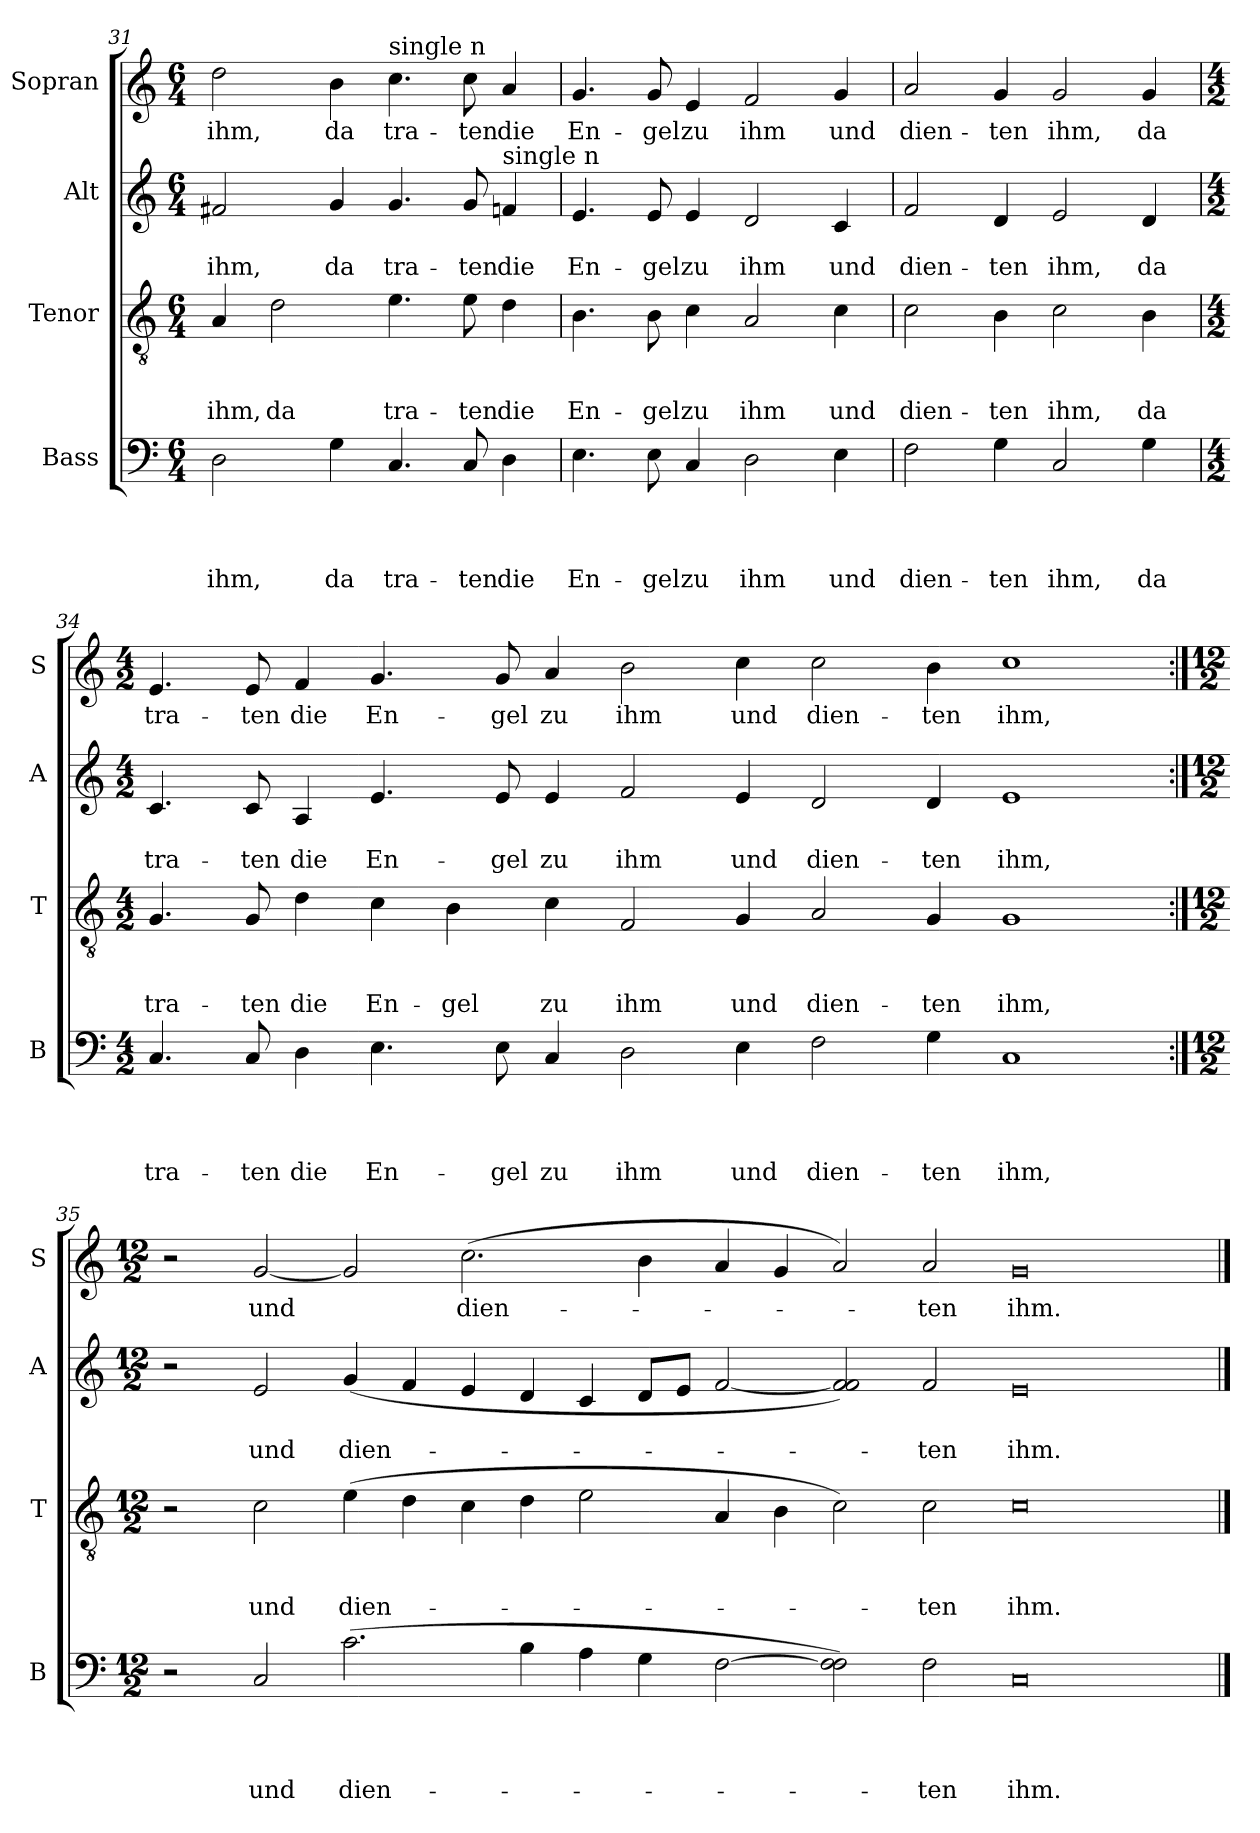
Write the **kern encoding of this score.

**kern	**text	**text	**text	**text	**kern	**text	**text	**text	**kern	**text	**text	**kern	**text
*part4	*part4	*part4	*part4	*part4	*part3	*part3	*part3	*part3	*part2	*part2	*part2	*part1	*part1
*staff4	*staff4	*staff4	*staff4	*staff4	*staff3	*staff3	*staff3	*staff3	*staff2	*staff2	*staff2	*staff1	*staff1
*I"Bass	*	*	*	*	*I"Tenor	*	*	*	*I"Alt	*	*	*I"Sopran	*
*I'B	*	*	*	*	*I'T	*	*	*	*I'A	*	*	*I'S	*
*clefF4	*	*	*	*	*clefGv2	*	*	*	*clefG2	*	*	*clefG2	*
*k[]	*	*	*	*	*k[]	*	*	*	*k[]	*	*	*k[]	*
*C:	*	*	*	*	*C:	*	*	*	*C:	*	*	*C:	*
*M6/4	*	*	*	*	*M6/4	*	*	*	*M6/4	*	*	*M6/4	*
=31	=31	=31	=31	=31	=31	=31	=31	=31	=31	=31	=31	=31	=31
!	!	!	!	!LO:LY:b	!	!	!	!LO:LY:b	!	!	!LO:LY:b	!	!LO:LY:b
2D\	.	.	.	ihm,	4A/	.	.	ihm,	2f#X/	.	ihm,	2dd\	ihm,
!	!	!	!	!	!	!	!	!LO:LY:b	!	!	!	!	!
.	.	.	.	.	2d\	.	.	da	.	.	.	.	.
!	!	!	!	!LO:LY:b	!	!	!	!	!	!	!LO:LY:b	!	!LO:LY:b
4G\	.	.	.	da	.	.	.	.	4g/	.	da	4b\	da
!	!	!	!	!	!	!	!	!	!	!	!	!LO:TX:a:t=single n	!
!	!	!	!	!LO:LY:b	!	!	!	!LO:LY:b	!	!	!LO:LY:b	!	!LO:LY:b
4.C/	.	.	.	tra-	4.e\	.	.	tra-	4.g/	.	tra-	4.cc\	tra-
!	!	!	!	!LO:LY:b	!	!	!	!LO:LY:b	!	!	!LO:LY:b	!	!LO:LY:b
8C/	.	.	.	-ten	8e\	.	.	-ten	8g/	.	-ten	8cc\	-ten
!	!	!	!	!	!	!	!	!	!LO:TX:a:t=single n	!	!	!	!
!	!	!	!	!LO:LY:b	!	!	!	!LO:LY:b	!	!	!LO:LY:b	!	!LO:LY:b
4D\	.	.	.	die	4d\	.	.	die	4f/	.	die	4a/	die
=32	=32	=32	=32	=32	=32	=32	=32	=32	=32	=32	=32	=32	=32
!	!	!	!	!LO:LY:b	!	!	!	!LO:LY:b	!	!	!LO:LY:b	!	!LO:LY:b
4.E\	.	.	.	En-	4.B\	.	.	En-	4.e/	.	En-	4.g/	En-
!	!	!	!	!LO:LY:b	!	!	!	!LO:LY:b	!	!	!LO:LY:b	!	!LO:LY:b
8E\	.	.	.	-gel	8B\	.	.	-gel	8e/	.	-gel	8g/	-gel
!	!	!	!	!LO:LY:b	!	!	!	!LO:LY:b	!	!	!LO:LY:b	!	!LO:LY:b
4C/	.	.	.	zu	4c\	.	.	zu	4e/	.	zu	4e/	zu
!	!	!	!	!LO:LY:b	!	!	!	!LO:LY:b	!	!	!LO:LY:b	!	!LO:LY:b
2D\	.	.	.	ihm	2A/	.	.	ihm	2d/	.	ihm	2f/	ihm
!	!	!	!	!LO:LY:b	!	!	!	!LO:LY:b	!	!	!LO:LY:b	!	!LO:LY:b
4E\	.	.	.	und	4c\	.	.	und	4c/	.	und	4g/	und
=33	=33	=33	=33	=33	=33	=33	=33	=33	=33	=33	=33	=33	=33
!	!	!	!	!LO:LY:b	!	!	!	!LO:LY:b	!	!	!LO:LY:b	!	!LO:LY:b
2F\	.	.	.	dien-	2c\	.	.	dien-	2f/	.	dien-	2a/	dien-
!	!	!	!	!LO:LY:b	!	!	!	!LO:LY:b	!	!	!LO:LY:b	!	!LO:LY:b
4G\	.	.	.	-ten	4B\	.	.	-ten	4d/	.	-ten	4g/	-ten
!	!	!	!	!LO:LY:b	!	!	!	!LO:LY:b	!	!	!LO:LY:b	!	!LO:LY:b
2C/	.	.	.	ihm,	2c\	.	.	ihm,	2e/	.	ihm,	2g/	ihm,
!	!	!	!	!LO:LY:b	!	!	!	!LO:LY:b	!	!	!LO:LY:b	!	!LO:LY:b
4G\	.	.	.	da	4B\	.	.	da	4d/	.	da	4g/	da
!!LO:PB:g=z
=34	=34	=34	=34	=34	=34	=34	=34	=34	=34	=34	=34	=34	=34
*M4/2	*	*	*	*	*M4/2	*	*	*	*M4/2	*	*	*M4/2	*
!	!	!	!	!LO:LY:b	!	!	!	!LO:LY:b	!	!	!LO:LY:b	!	!LO:LY:b
4.C/	.	.	.	tra-	4.G/	.	.	tra-	4.c/	.	tra-	4.e/	tra-
!	!	!	!	!LO:LY:b	!	!	!	!LO:LY:b	!	!	!LO:LY:b	!	!LO:LY:b
8C/	.	.	.	-ten	8G/	.	.	-ten	8c/	.	-ten	8e/	-ten
!	!	!	!	!LO:LY:b	!	!	!	!LO:LY:b	!	!	!LO:LY:b	!	!LO:LY:b
4D\	.	.	.	die	4d\	.	.	die	4A/	.	die	4f/	die
!	!	!	!	!LO:LY:b	!	!	!	!LO:LY:b	!	!	!LO:LY:b	!	!LO:LY:b
4.E\	.	.	.	En-	4c\	.	.	En-	4.e/	.	En-	4.g/	En-
!	!	!	!	!	!	!	!	!LO:LY:b	!	!	!	!	!
.	.	.	.	.	4B\	.	.	-gel	.	.	.	.	.
!	!	!	!	!LO:LY:b	!	!	!	!	!	!	!LO:LY:b	!	!LO:LY:b
8E\	.	.	.	-gel	.	.	.	.	8e/	.	-gel	8g/	-gel
!	!	!	!	!LO:LY:b	!	!	!	!LO:LY:b	!	!	!LO:LY:b	!	!LO:LY:b
4C/	.	.	.	zu	4c\	.	.	zu	4e/	.	zu	4a/	zu
!	!	!	!	!LO:LY:b	!	!	!	!LO:LY:b	!	!	!LO:LY:b	!	!LO:LY:b
2D\	.	.	.	ihm	2F/	.	.	ihm	2f/	.	ihm	2b\	ihm
!	!	!	!	!LO:LY:b	!	!	!	!LO:LY:b	!	!	!LO:LY:b	!	!LO:LY:b
4E\	.	.	.	und	4G/	.	.	und	4e/	.	und	4cc\	und
!	!	!	!	!LO:LY:b	!	!	!	!LO:LY:b	!	!	!LO:LY:b	!	!LO:LY:b
2F\	.	.	.	dien-	2A/	.	.	dien-	2d/	.	dien-	2cc\	dien-
!	!	!	!	!LO:LY:b	!	!	!	!LO:LY:b	!	!	!LO:LY:b	!	!LO:LY:b
4G\	.	.	.	-ten	4G/	.	.	-ten	4d/	.	-ten	4b\	-ten
!	!	!	!	!LO:LY:b	!	!	!	!LO:LY:b	!	!	!LO:LY:b	!	!LO:LY:b
1C	.	.	.	ihm,	1G	.	.	ihm,	1e	.	ihm,	1cc	ihm,
=35:|!	=35:|!	=35:|!	=35:|!	=35:|!	=35:|!	=35:|!	=35:|!	=35:|!	=35:|!	=35:|!	=35:|!	=35:|!	=35:|!
*M12/2	*	*	*	*	*M12/2	*	*	*	*M12/2	*	*	*M12/2	*
2r	.	.	.	.	2r	.	.	.	2r	.	.	2r	.
!	!	!	!	!LO:LY:b	!	!	!	!LO:LY:b	!	!	!LO:LY:b	!	!LO:LY:b
2C/	.	.	.	und	2c\	.	.	und	2e/	.	und	[<2g/	und
!	!	!	!	!LO:LY:b	!	!	!	!LO:LY:b	!	!	!LO:LY:b	!	!
(>2.c\	.	.	.	dien-	(>4e\	.	.	dien-	(<4g/	.	dien-	2g/]	.
.	.	.	.	.	4d\	.	.	.	4f/	.	.	.	.
!	!	!	!	!	!	!	!	!	!	!	!	!	!LO:LY:b
.	.	.	.	.	4c\	.	.	.	4e/	.	.	(>2.cc\	dien-
4B\	.	.	.	.	4d\	.	.	.	4d/	.	.	.	.
4A\	.	.	.	.	2e\	.	.	.	4c/	.	.	.	.
4G\	.	.	.	.	.	.	.	.	8d/L	.	.	4b\	.
.	.	.	.	.	.	.	.	.	8e/J	.	.	.	.
[>2F\	.	.	.	.	4A/	.	.	.	[<2f/	.	.	4a/	.
.	.	.	.	.	4B\	.	.	.	.	.	.	4g/	.
2F\] 2F\)	.	.	.	.	2c\)	.	.	.	2f/] 2f/)	.	.	2a/)	.
!	!	!	!	!LO:LY:b	!	!	!	!LO:LY:b	!	!	!LO:LY:b	!	!LO:LY:b
2F\	.	.	.	-ten	2c\	.	.	-ten	2f/	.	-ten	2a/	-ten
!	!	!	!	!LO:LY:b	!	!	!	!LO:LY:b	!	!	!LO:LY:b	!	!LO:LY:b
0C	.	.	.	ihm.	0c	.	.	ihm.	0e	.	ihm.	0g	ihm.
==	==	==	==	==	==	==	==	==	==	==	==	==	==
*-	*-	*-	*-	*-	*-	*-	*-	*-	*-	*-	*-	*-	*-
